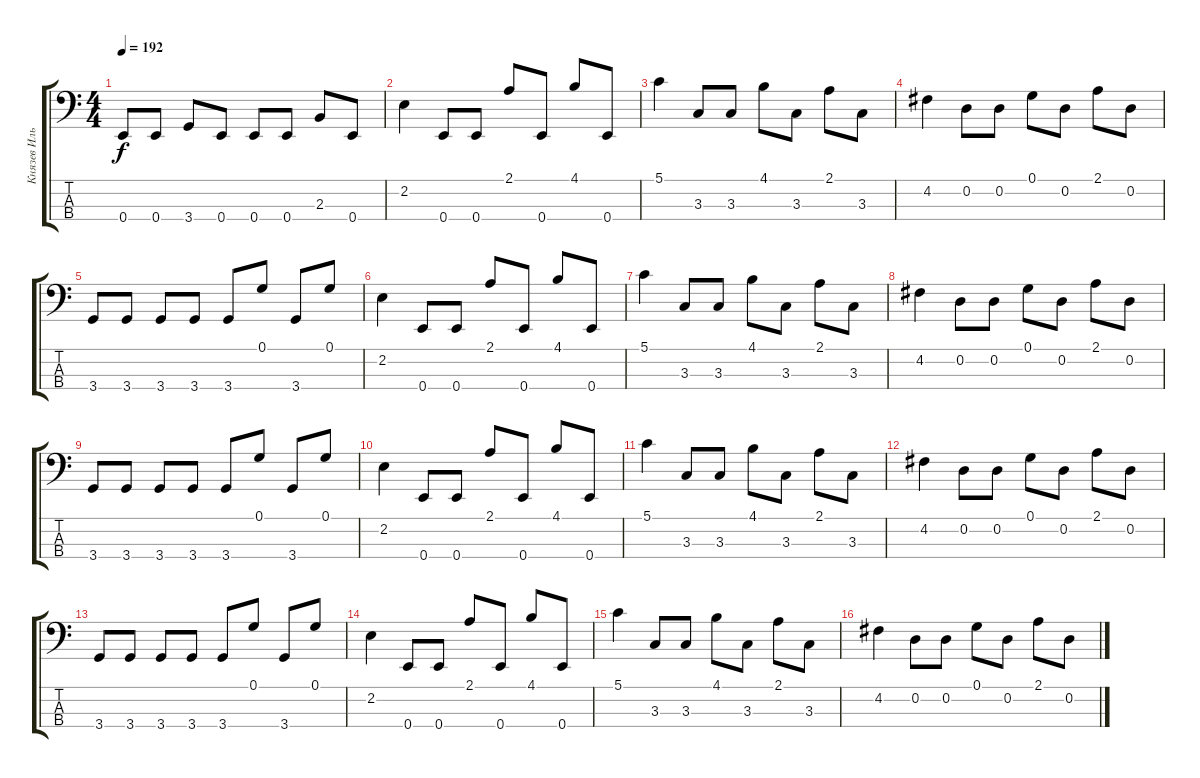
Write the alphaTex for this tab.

\track ("Князев Илья" "Князев Иль") {instrument electricbasspick}
\staff {score tabs}
\tuning (G2 D2 A1 E1) {hide}
\ts (4 4)
\tempo 192
\clef f4
\ks c
0.4.8{dy f} 0.4.8 3.4.8 0.4.8 0.4.8 0.4.8 2.3.8 0.4.8 |
2.2.4 0.4.8 0.4.8 2.1.8 0.4.8 4.1.8 0.4.8 |
5.1.4 3.3.8 3.3.8 4.1.8 3.3.8 2.1.8 3.3.8 |
4.2.4 0.2.8 0.2.8 0.1.8 0.2.8 2.1.8 0.2.8 |
3.4.8 3.4.8 3.4.8 3.4.8 3.4.8 0.1.8 3.4.8 0.1.8 |
2.2.4 0.4.8 0.4.8 2.1.8 0.4.8 4.1.8 0.4.8 |
5.1.4 3.3.8 3.3.8 4.1.8 3.3.8 2.1.8 3.3.8 |
4.2.4 0.2.8 0.2.8 0.1.8 0.2.8 2.1.8 0.2.8 |
3.4.8 3.4.8 3.4.8 3.4.8 3.4.8 0.1.8 3.4.8 0.1.8 |
2.2.4 0.4.8 0.4.8 2.1.8 0.4.8 4.1.8 0.4.8 |
5.1.4 3.3.8 3.3.8 4.1.8 3.3.8 2.1.8 3.3.8 |
4.2.4 0.2.8 0.2.8 0.1.8 0.2.8 2.1.8 0.2.8 |
3.4.8 3.4.8 3.4.8 3.4.8 3.4.8 0.1.8 3.4.8 0.1.8 |
2.2.4 0.4.8 0.4.8 2.1.8 0.4.8 4.1.8 0.4.8 |
5.1.4 3.3.8 3.3.8 4.1.8 3.3.8 2.1.8 3.3.8 |
4.2.4 0.2.8 0.2.8 0.1.8 0.2.8 2.1.8 0.2.8
